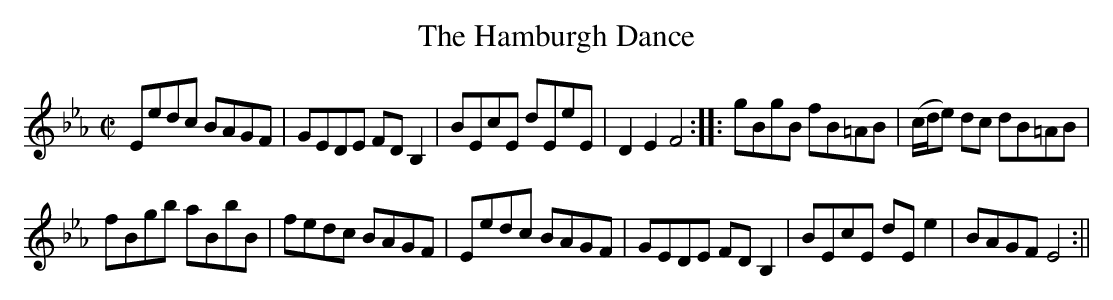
X:1
T:Hamburgh Dance, The
M:C|
L:1/8
K:Eb
Eedc BAGF|GEDE FD B,2|BEcE dEeE|D2 E2 F4::gBgB fB=AB|(c/d/e) dc dB=AB|
fBgb aBbB|fedc BAGF|Eedc BAGF|GEDE FD B,2|BEcE dE e2|BAGF E4:||
